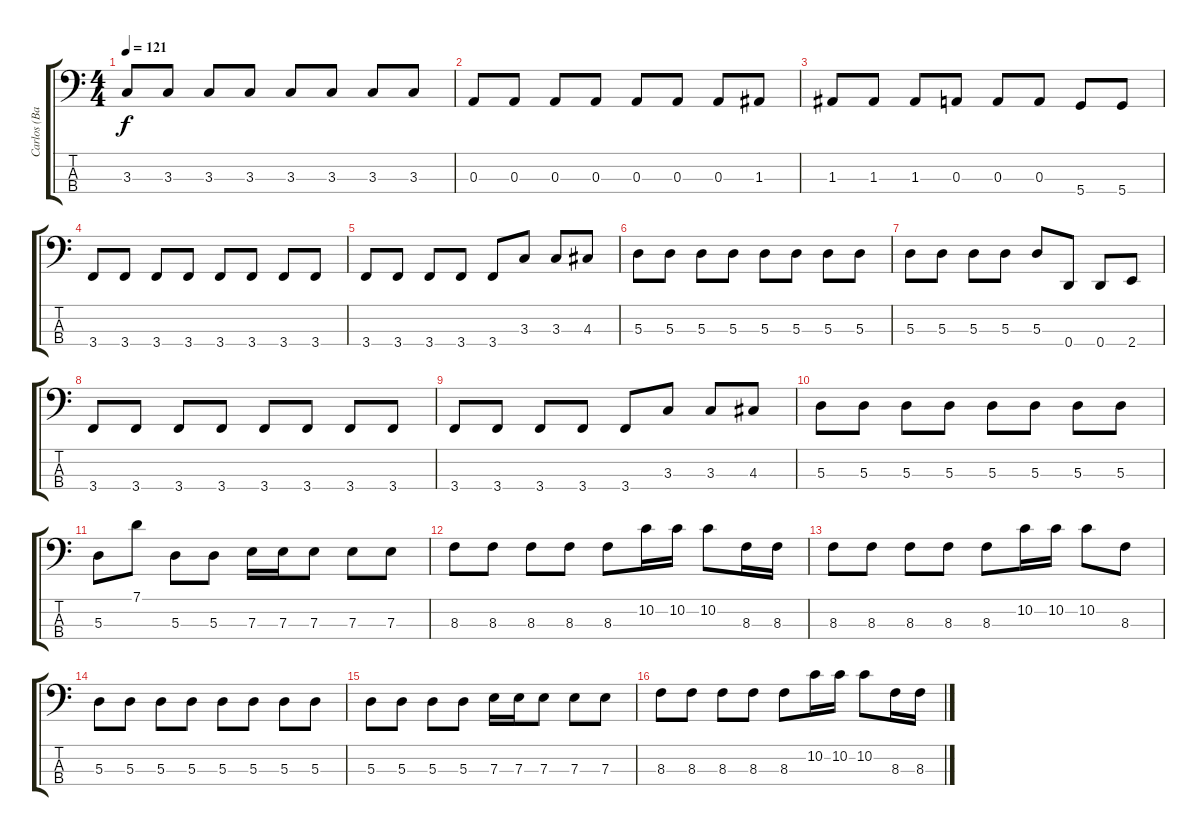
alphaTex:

\track ("Carlos (Bass)" "Carlos (Ba") {instrument electricbassfinger}
\staff {score tabs}
\tuning (G2 D2 A1 D1) {hide}
\ts (4 4)
\tempo 121
\clef f4
\ks c
3.3.8{dy f} 3.3.8 3.3.8 3.3.8 3.3.8 3.3.8 3.3.8 3.3.8 |
0.3.8 0.3.8 0.3.8 0.3.8 0.3.8 0.3.8 0.3.8 1.3.8 |
1.3.8 1.3.8 1.3.8 0.3.8 0.3.8 0.3.8 5.4.8 5.4.8 |
3.4.8 3.4.8 3.4.8 3.4.8 3.4.8 3.4.8 3.4.8 3.4.8 |
3.4.8 3.4.8 3.4.8 3.4.8 3.4.8 3.3.8 3.3.8 4.3.8 |
5.3.8 5.3.8 5.3.8 5.3.8 5.3.8 5.3.8 5.3.8 5.3.8 |
5.3.8 5.3.8 5.3.8 5.3.8 5.3.8 0.4.8 0.4.8 2.4.8 |
3.4.8 3.4.8 3.4.8 3.4.8 3.4.8 3.4.8 3.4.8 3.4.8 |
3.4.8 3.4.8 3.4.8 3.4.8 3.4.8 3.3.8 3.3.8 4.3.8 |
5.3.8 5.3.8 5.3.8 5.3.8 5.3.8 5.3.8 5.3.8 5.3.8 |
5.3.8 7.1.8 5.3.8 5.3.8 7.3.16 7.3.16 7.3.8 7.3.8 7.3.8 |
8.3.8 8.3.8 8.3.8 8.3.8 8.3.8 10.2.16 10.2.16 10.2.8 8.3.16 8.3.16 |
8.3.8 8.3.8 8.3.8 8.3.8 8.3.8 10.2.16 10.2.16 10.2.8 8.3.8 |
5.3.8 5.3.8 5.3.8 5.3.8 5.3.8 5.3.8 5.3.8 5.3.8 |
5.3.8 5.3.8 5.3.8 5.3.8 7.3.16 7.3.16 7.3.8 7.3.8 7.3.8 |
8.3.8 8.3.8 8.3.8 8.3.8 8.3.8 10.2.16 10.2.16 10.2.8 8.3.16 8.3.16
